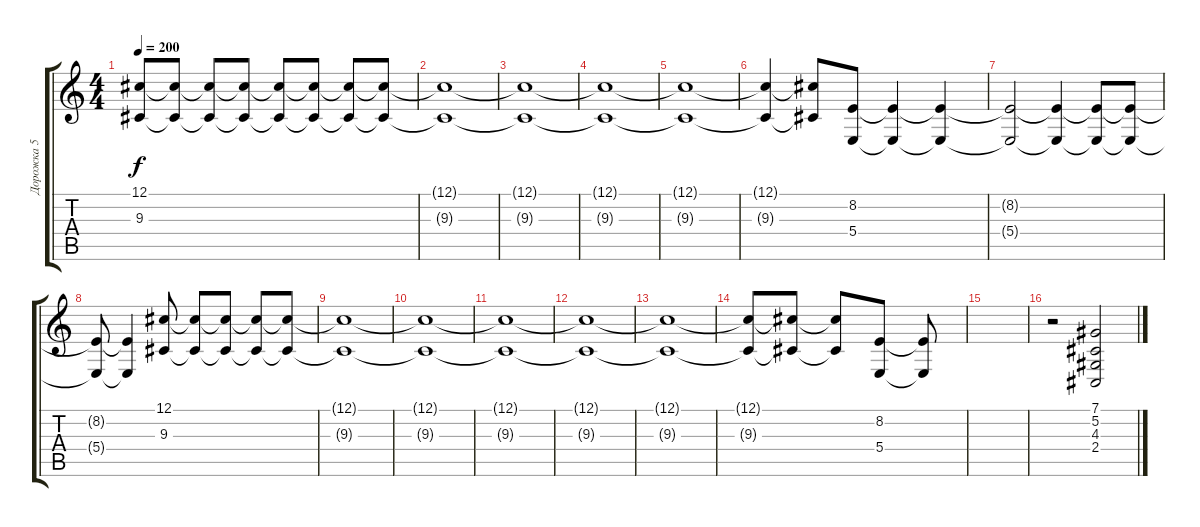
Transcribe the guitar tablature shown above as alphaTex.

\track ("Дорожка 5" "Дорожка 5") {instrument tremolostrings}
\staff {score tabs}
\tuning (Db4 Ab3 E3 B2 Gb2 Db2) {hide}
\ts (4 4)
\tempo 200
\clef g2
\ks c
(12.1{t} 9.3{t}).8{dy f} (12.1{t} 9.3{t}).8 (12.1{t} 9.3{t}).8 (12.1{t} 9.3{t}).8 (12.1{t} 9.3{t}).8 (12.1{t} 9.3{t}).8 (12.1{t} 9.3{t}).8 (12.1{t} 9.3{t}).8 |
(12.1{t} 9.3{t}).1 |
(12.1{t} 9.3{t}).1 |
(12.1{t} 9.3{t}).1 |
(12.1{t} 9.3{t}).1 |
(12.1{t} 9.3{t}).4 (12.1{t} 9.3{t}).8 (8.2 5.4).8 (8.2{t} 5.4{t}).4 (8.2{t} 5.4{t}).4 |
(8.2{t} 5.4{t}).2 (8.2{t} 5.4{t}).4 (8.2{t} 5.4{t}).8 (8.2{t} 5.4{t}).8 |
(8.2{t} 5.4{t}).8 (8.2{t} 5.4{t}).4 (12.1 9.3).8 (12.1{t} 9.3{t}).8 (12.1{t} 9.3{t}).8 (12.1{t} 9.3{t}).8 (12.1{t} 9.3{t}).8 |
(12.1{t} 9.3{t}).1 |
(12.1{t} 9.3{t}).1 |
(12.1{t} 9.3{t}).1 |
(12.1{t} 9.3{t}).1 |
(12.1{t} 9.3{t}).1 |
(12.1{t} 9.3{t}).8 (12.1{t} 9.3{t}).8 (12.1{t} 9.3{t}).8 (8.2 5.4).8 (8.2{t} 5.4{t}).8 |
|
r.2 (7.1 5.2 4.3 2.4).2
